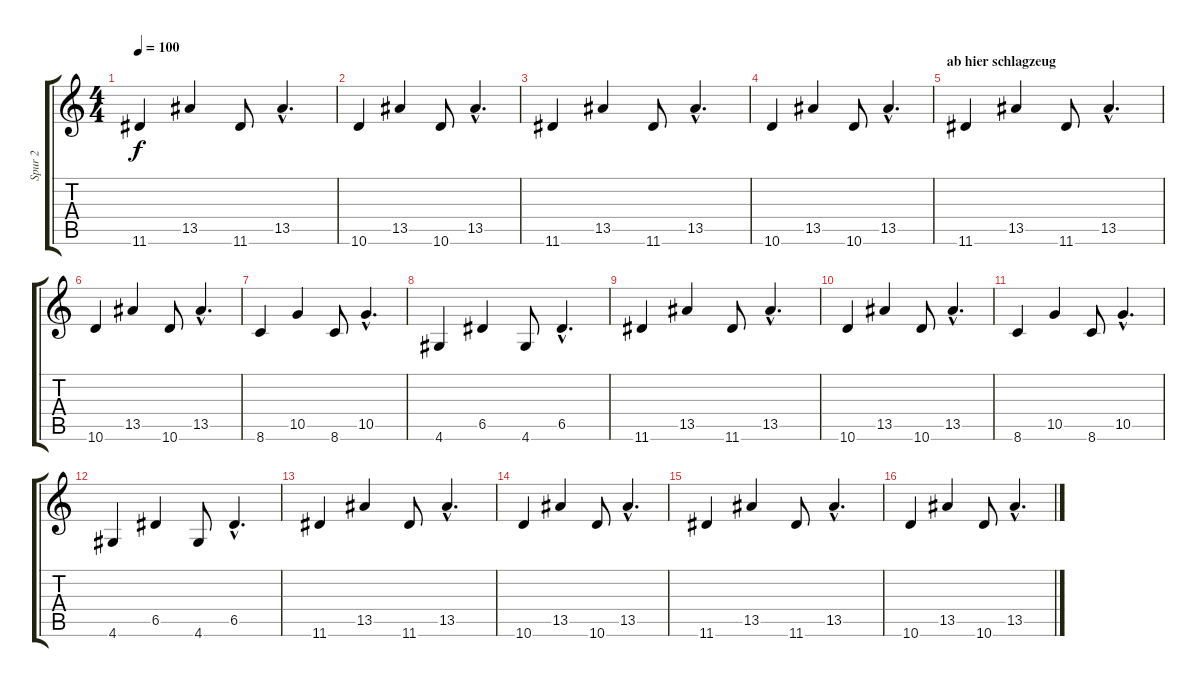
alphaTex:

\track ("Spur 2" "Spur 2") {instrument electricguitarclean}
\staff {score tabs}
\tuning (E4 B3 G3 D3 A2 E2) {hide}
\ts (4 4)
\tempo 100
\clef g2
\ks c
11.6.4{dy f} 13.5.4 11.6.8 13.5{hac}.4{d} |
10.6.4 13.5.4 10.6.8 13.5{hac}.4{d} |
11.6.4 13.5.4 11.6.8 13.5{hac}.4{d} |
10.6.4 13.5.4 10.6.8 13.5{hac}.4{d} |
\section ("" "ab hier schlagzeug")
11.6.4 13.5.4 11.6.8 13.5{hac}.4{d} |
10.6.4 13.5.4 10.6.8 13.5{hac}.4{d} |
8.6.4 10.5.4 8.6.8 10.5{hac}.4{d} |
4.6.4 6.5.4 4.6.8 6.5{hac}.4{d} |
11.6.4 13.5.4 11.6.8 13.5{hac}.4{d} |
10.6.4 13.5.4 10.6.8 13.5{hac}.4{d} |
8.6.4 10.5.4 8.6.8 10.5{hac}.4{d} |
4.6.4 6.5.4 4.6.8 6.5{hac}.4{d} |
11.6.4 13.5.4 11.6.8 13.5{hac}.4{d} |
10.6.4 13.5.4 10.6.8 13.5{hac}.4{d} |
11.6.4 13.5.4 11.6.8 13.5{hac}.4{d} |
10.6.4 13.5.4 10.6.8 13.5{hac}.4{d}
